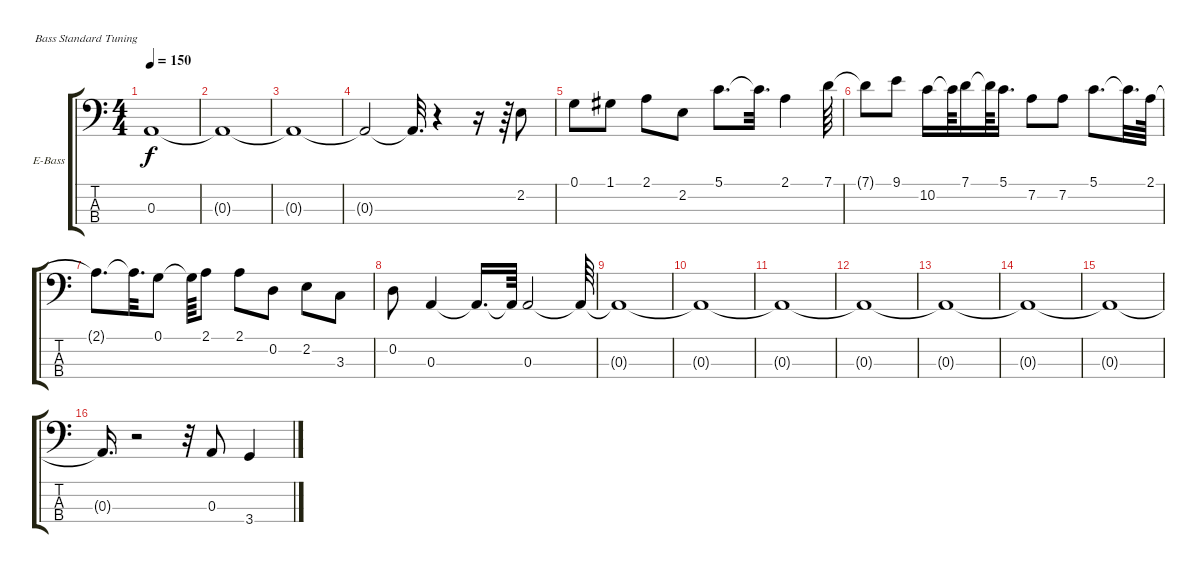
\bracketExtendMode groupsimilarinstruments
\firstSystemTrackNameOrientation horizontal
\otherSystemsTrackNameOrientation horizontal
\track ("Bass" "E-Bass") {instrument electricbassfinger}
\staff {score tabs}
\tuning (G2 D2 A1 E1)
\ts (4 4)
\tempo 150
\clef f4
\ks c
0.3{t}.1{dy f} |
0.3{t}.1 |
0.3{t}.1 |
0.3{t}.2 0.3{t}.32{d} r.4 r.16 r.64 2.2.8 |
0.1.8 1.1.8 2.1.8 2.2.8 5.1.8{d} 5.1{t}.32{d} 2.1.4 7.1.64 |
7.1{t}.8 9.1.8 10.2.16 10.2{t}.64 7.1.16 7.1{t}.64 5.1.16{d} 7.2.8 7.2.8 5.1.8{d} 5.1{t}.32{d} 2.1.64 |
2.1{t}.8{d} 2.1{t}.32{d} 0.1.8 0.1{t}.64 2.1.8 2.1.8 0.2.8 2.2.8 3.3.8 |
0.2.8 0.3.4 0.3{t}.16{d} 0.3{t}.64 0.3.2 0.3{t}.64 |
0.3{t}.1 |
0.3{t}.1 |
0.3{t}.1 |
0.3{t}.1 |
0.3{t}.1 |
0.3{t}.1 |
0.3{t}.1 |
0.3{t}.16{d} r.2 r.32 0.3.8 3.4.4
